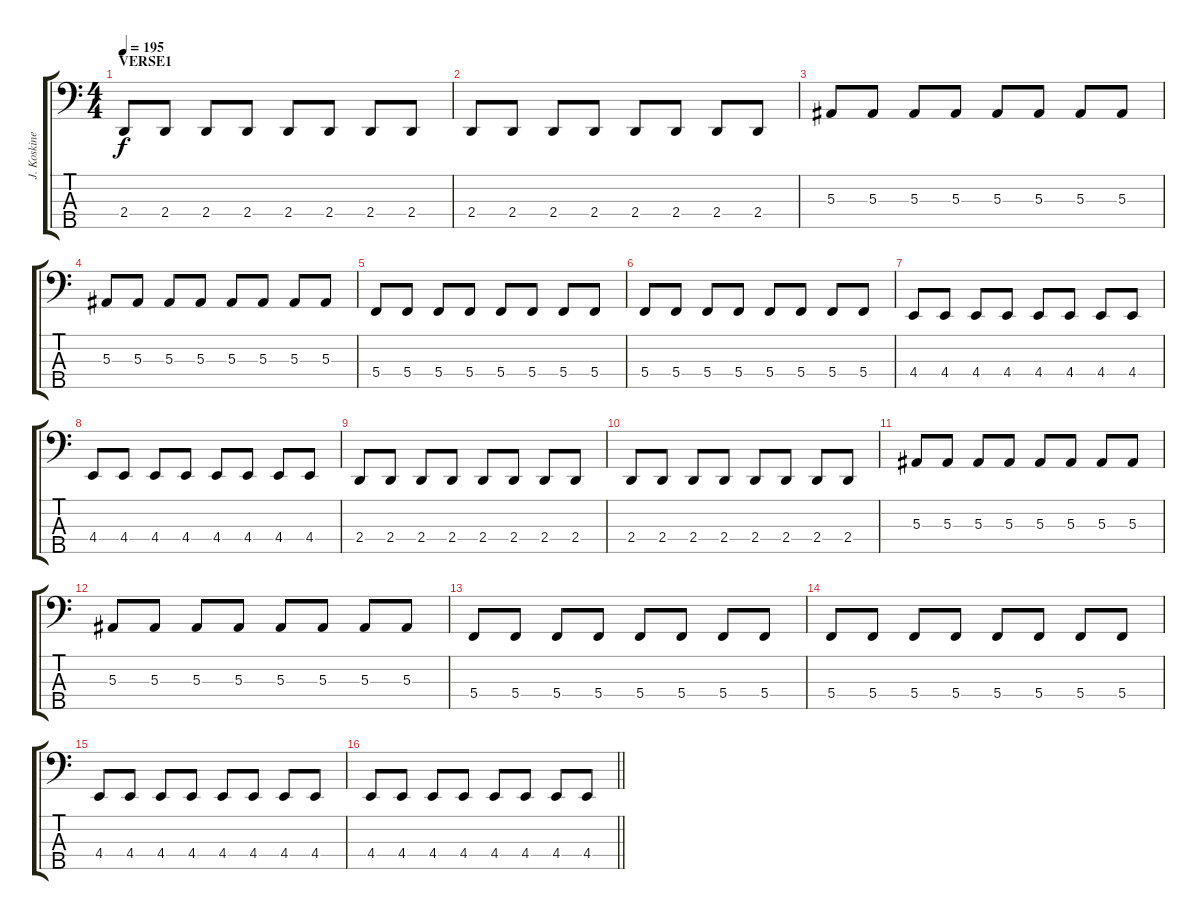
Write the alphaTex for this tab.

\track ("J. Koskinen" "J. Koskine") {instrument electricbassfinger}
\staff {score tabs}
\tuning (Eb2 Bb1 F1 C1 G0) {hide}
\ts (4 4)
\section ("" "VERSE1")
\tempo 195
\clef f4
\ks c
2.4.8{dy f} 2.4.8 2.4.8 2.4.8 2.4.8 2.4.8 2.4.8 2.4.8 |
2.4.8 2.4.8 2.4.8 2.4.8 2.4.8 2.4.8 2.4.8 2.4.8 |
5.3.8 5.3.8 5.3.8 5.3.8 5.3.8 5.3.8 5.3.8 5.3.8 |
5.3.8 5.3.8 5.3.8 5.3.8 5.3.8 5.3.8 5.3.8 5.3.8 |
5.4.8 5.4.8 5.4.8 5.4.8 5.4.8 5.4.8 5.4.8 5.4.8 |
5.4.8 5.4.8 5.4.8 5.4.8 5.4.8 5.4.8 5.4.8 5.4.8 |
4.4.8 4.4.8 4.4.8 4.4.8 4.4.8 4.4.8 4.4.8 4.4.8 |
4.4.8 4.4.8 4.4.8 4.4.8 4.4.8 4.4.8 4.4.8 4.4.8 |
2.4.8 2.4.8 2.4.8 2.4.8 2.4.8 2.4.8 2.4.8 2.4.8 |
2.4.8 2.4.8 2.4.8 2.4.8 2.4.8 2.4.8 2.4.8 2.4.8 |
5.3.8 5.3.8 5.3.8 5.3.8 5.3.8 5.3.8 5.3.8 5.3.8 |
5.3.8 5.3.8 5.3.8 5.3.8 5.3.8 5.3.8 5.3.8 5.3.8 |
5.4.8 5.4.8 5.4.8 5.4.8 5.4.8 5.4.8 5.4.8 5.4.8 |
5.4.8 5.4.8 5.4.8 5.4.8 5.4.8 5.4.8 5.4.8 5.4.8 |
4.4.8 4.4.8 4.4.8 4.4.8 4.4.8 4.4.8 4.4.8 4.4.8 |
\barLineRight lightlight
4.4.8 4.4.8 4.4.8 4.4.8 4.4.8 4.4.8 4.4.8 4.4.8
